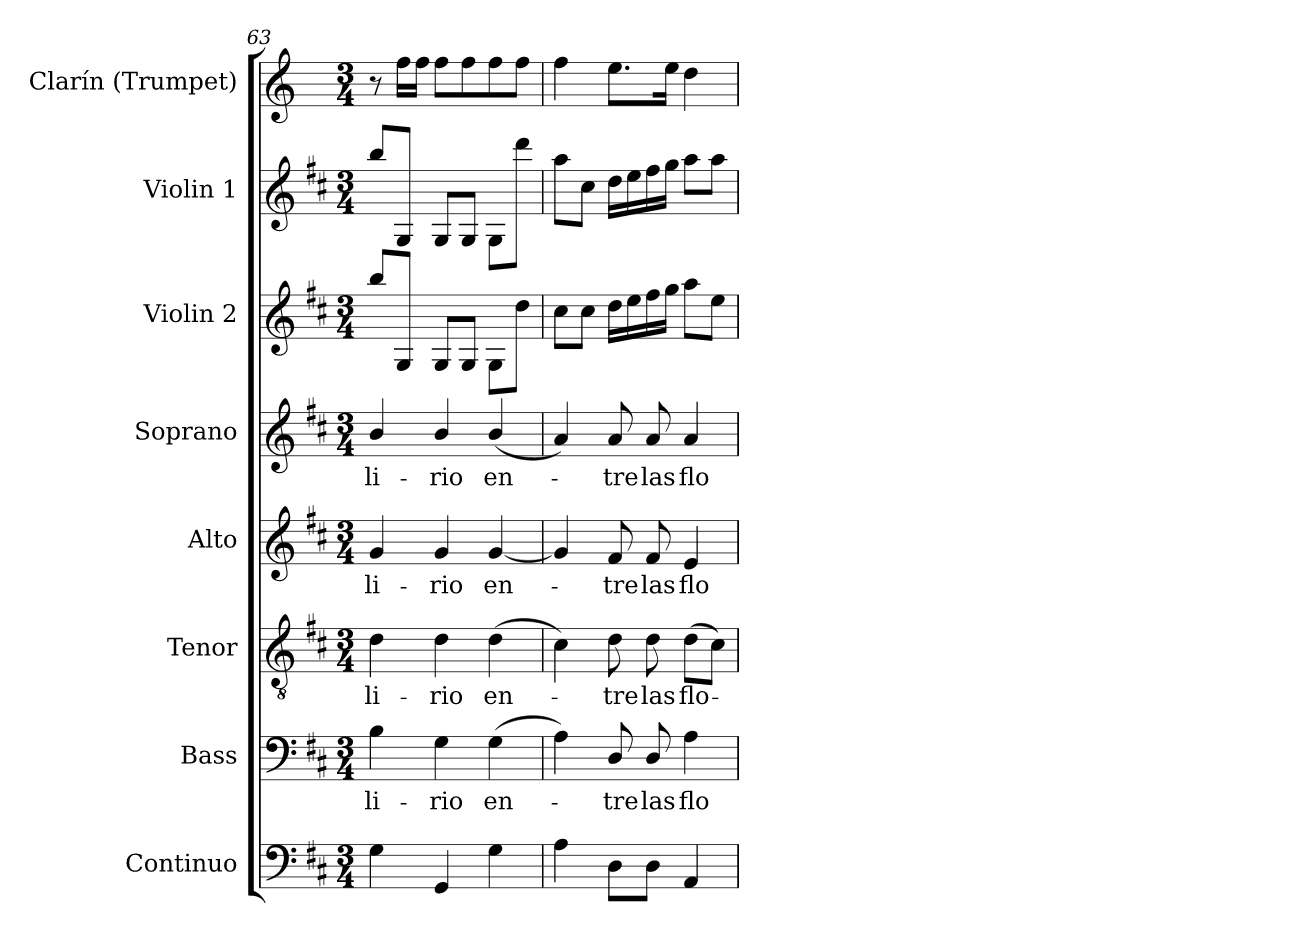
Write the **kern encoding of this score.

**kern	**kern	**text	**kern	**text	**kern	**text	**kern	**text	**kern	**kern	**kern
*part8	*part7	*part7	*part6	*part6	*part5	*part5	*part4	*part4	*part3	*part2	*part1
*staff8	*staff7	*staff7	*staff6	*staff6	*staff5	*staff5	*staff4	*staff4	*staff3	*staff2	*staff1
*I"Continuo	*I"Bass	*	*I"Tenor	*	*I"Alto	*	*I"Soprano	*	*I"Violin 2	*I"Violin 1	*I"Clarín (Trumpet)
*I'Cont.	*I'B.	*	*I'T.	*	*I'A.	*	*I'S.	*	*I'Vln. 2	*I'Vln. 1	*I'Tpt.
*clefF4	*clefF4	*	*clefGv2	*	*clefG2	*	*clefG2	*	*clefG2	*clefG2	*clefG2
*	*	*	*ITrd7c12	*	*	*	*	*	*	*	*ITrd-1c-2
*k[f#c#]	*k[f#c#]	*	*k[f#c#]	*	*k[f#c#]	*	*k[f#c#]	*	*k[f#c#]	*k[f#c#]	*k[f#c#]
*D:	*D:	*	*D:	*	*D:	*	*D:	*	*D:	*D:	*D:
*M3/4	*M3/4	*	*M3/4	*	*M3/4	*	*M3/4	*	*M3/4	*M3/4	*M3/4
=63	=63	=63	=63	=63	=63	=63	=63	=63	=63	=63	=63
!	!	!LO:LY:b:color=#000000	!	!	!	!	!	!	!	!	!
!	!	!	!	!LO:LY:b:color=#000000	!	!	!	!	!	!	!
!	!	!	!	!	!	!LO:LY:b:color=#000000	!	!	!	!	!
!	!	!	!	!	!	!	!	!LO:LY:b:color=#000000	!	!	!
4Gi\	4Bi\	li-	4Di\	li-	4gi/	li-	4bi/	li-	8bbi/L	8bbi/L	8r
.	.	.	.	.	.	.	.	.	8Gi/J	8Gi/J	16ggi\LL
.	.	.	.	.	.	.	.	.	.	.	16ggi\JJ
!	!	!LO:LY:b:color=#000000	!	!	!	!	!	!	!	!	!
!	!	!	!	!LO:LY:b:color=#000000	!	!	!	!	!	!	!
!	!	!	!	!	!	!LO:LY:b:color=#000000	!	!	!	!	!
!	!	!	!	!	!	!	!	!LO:LY:b:color=#000000	!	!	!
4GGi/	4Gi\	-rio	4Di\	-rio	4gi/	-rio	4bi/	-rio	8Gi/L	8Gi/L	8ggi\L
.	.	.	.	.	.	.	.	.	8Gi/J	8Gi/J	8ggi\
!	!	!LO:LY:b:color=#000000	!	!	!	!	!	!	!	!	!
!	!	!	!	!LO:LY:b:color=#000000	!	!	!	!	!	!	!
!	!	!	!	!	!	!LO:LY:b:color=#000000	!	!	!	!	!
!	!	!	!	!	!	!	!	!LO:LY:b:color=#000000	!	!	!
4Gi\	(4Gi\	en-	(4Di\	en-	[4gi/	en-	(4bi/	en-	8Gi\L	8Gi\L	8ggi\
.	.	.	.	.	.	.	.	.	8ddi\J	8dddi\J	8ggi\J
=64	=64	=64	=64	=64	=64	=64	=64	=64	=64	=64	=64
4Ai\	4Ai\)	.	4C#i\)	.	4gi/]	.	4ai/)	.	8cc#i\L	8aai\L	4ggi\
.	.	.	.	.	.	.	.	.	8cc#i\J	8cc#i\J	.
!	!	!LO:LY:b:color=#000000	!	!	!	!	!	!	!	!	!
!	!	!	!	!LO:LY:b:color=#000000	!	!	!	!	!	!	!
!	!	!	!	!	!	!LO:LY:b:color=#000000	!	!	!	!	!
!	!	!	!	!	!	!	!	!LO:LY:b:color=#000000	!	!	!
8Di\L	8Di/	-tre	8Di\	-tre	8f#i/	-tre	8ai/	-tre	16ddi\LL	16ddi\LL	8.ff#i\L
.	.	.	.	.	.	.	.	.	16eei\	16eei\	.
!	!	!LO:LY:b:color=#000000	!	!	!	!	!	!	!	!	!
!	!	!	!	!LO:LY:b:color=#000000	!	!	!	!	!	!	!
!	!	!	!	!	!	!LO:LY:b:color=#000000	!	!	!	!	!
!	!	!	!	!	!	!	!	!LO:LY:b:color=#000000	!	!	!
8Di\J	8Di/	las	8Di\	las	8f#i/	las	8ai/	las	16ff#i\	16ff#i\	.
.	.	.	.	.	.	.	.	.	16ggi\JJ	16ggi\JJ	16ff#i\Jk
!	!	!LO:LY:b:color=#000000	!	!	!	!	!	!	!	!	!
!	!	!	!	!LO:LY:b:color=#000000	!	!	!	!	!	!	!
!	!	!	!	!	!	!LO:LY:b:color=#000000	!	!	!	!	!
!	!	!	!	!	!	!	!	!LO:LY:b:color=#000000	!	!	!
4AAi/	4Ai\	flo-	(8Di\L	flo-	4ei/	flo-	4ai/	flo-	8aai\L	8aai\L	4eei\
.	.	.	8C#i\J)	.	.	.	.	.	8eei\J	8aai\J	.
=	=	=	=	=	=	=	=	=	=	=	=
*-	*-	*-	*-	*-	*-	*-	*-	*-	*-	*-	*-
